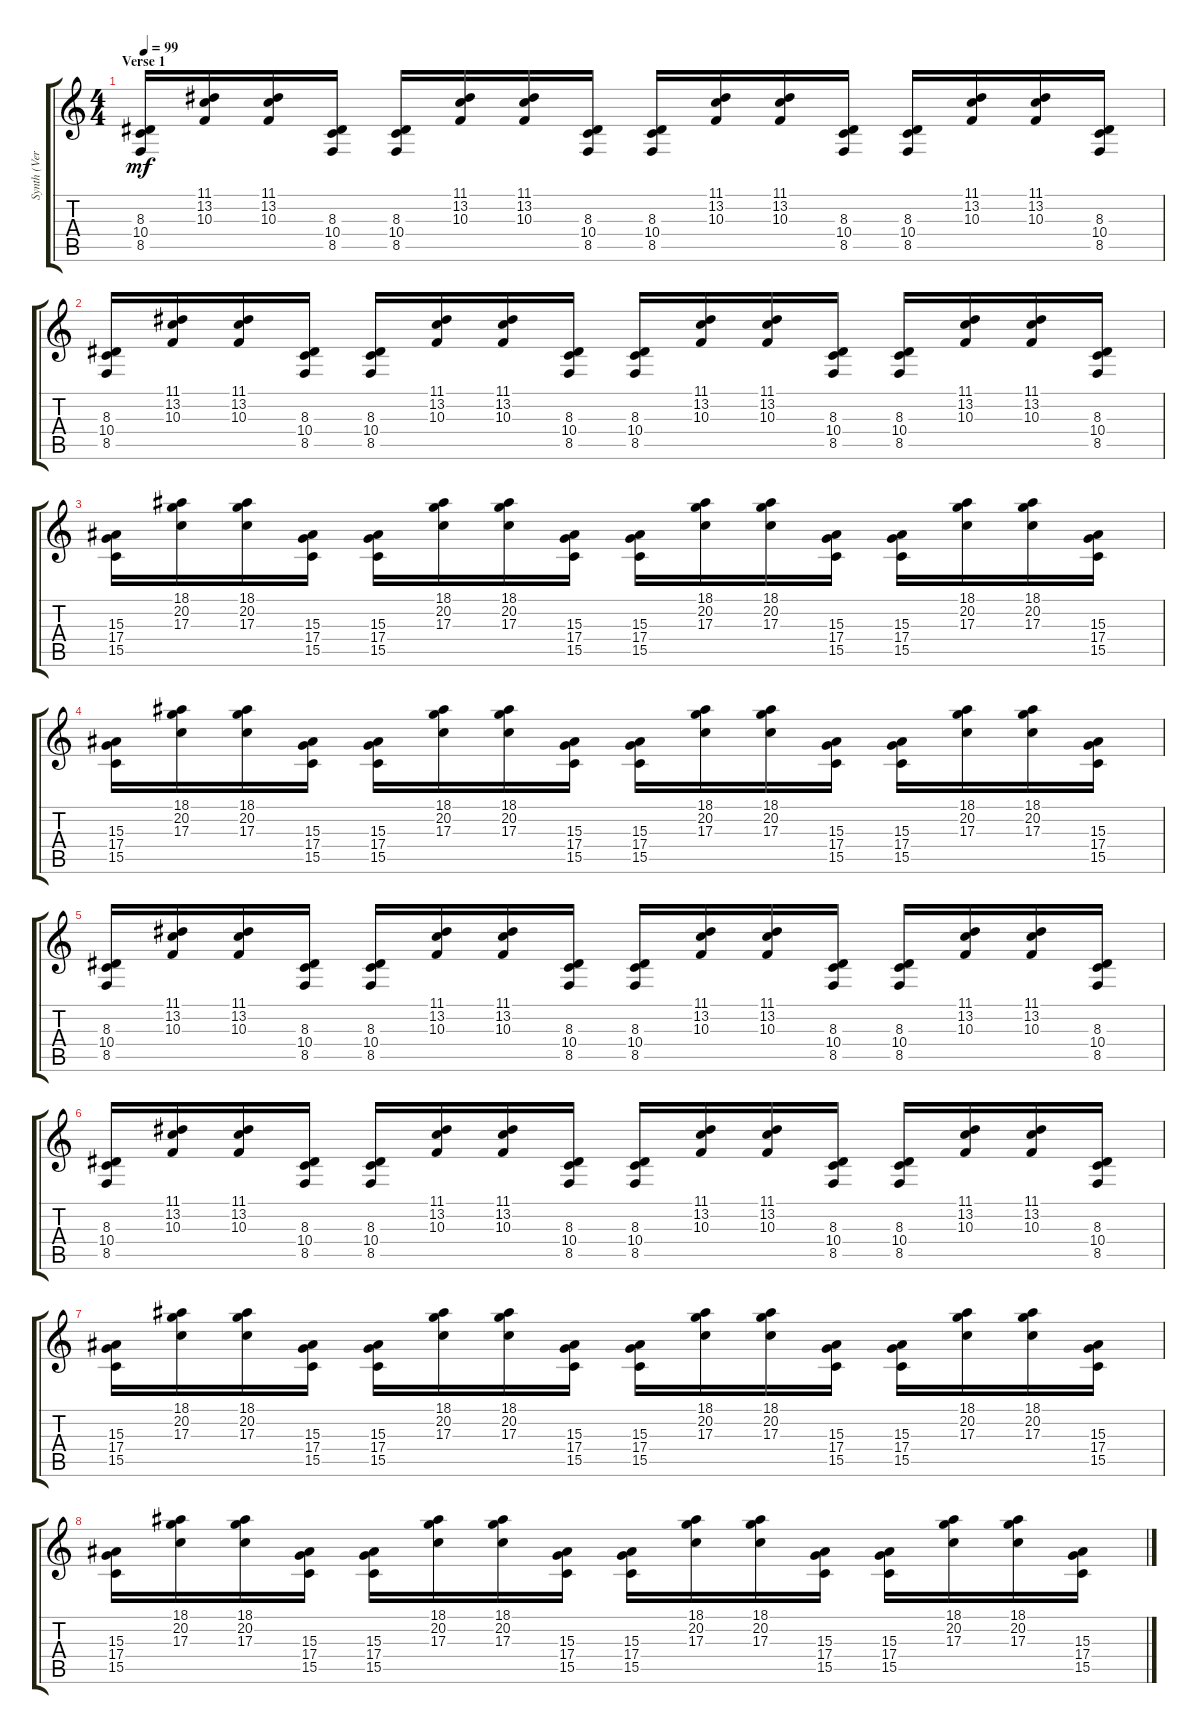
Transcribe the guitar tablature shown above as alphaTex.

\track ("Synth (Verses only)" "Synth (Ver") {instrument clavinet}
\staff {score tabs}
\tuning (E4 B3 G3 D3 A2 E2) {hide}
\ts (4 4)
\section ("" "Verse 1")
\tempo 99
\clef g2
\ks c
(8.3 10.4 8.5).16{dy mf} (11.1 13.2 10.3).16 (11.1 13.2 10.3).16 (8.3 10.4 8.5).16 (8.3 10.4 8.5).16 (11.1 13.2 10.3).16 (11.1 13.2 10.3).16 (8.3 10.4 8.5).16 (8.3 10.4 8.5).16 (11.1 13.2 10.3).16 (11.1 13.2 10.3).16 (8.3 10.4 8.5).16 (8.3 10.4 8.5).16 (11.1 13.2 10.3).16 (11.1 13.2 10.3).16 (8.3 10.4 8.5).16 |
(8.3 10.4 8.5).16 (11.1 13.2 10.3).16 (11.1 13.2 10.3).16 (8.3 10.4 8.5).16 (8.3 10.4 8.5).16 (11.1 13.2 10.3).16 (11.1 13.2 10.3).16 (8.3 10.4 8.5).16 (8.3 10.4 8.5).16 (11.1 13.2 10.3).16 (11.1 13.2 10.3).16 (8.3 10.4 8.5).16 (8.3 10.4 8.5).16 (11.1 13.2 10.3).16 (11.1 13.2 10.3).16 (8.3 10.4 8.5).16 |
(15.3 17.4 15.5).16 (18.1 20.2 17.3).16 (18.1 20.2 17.3).16 (15.3 17.4 15.5).16 (15.3 17.4 15.5).16 (18.1 20.2 17.3).16 (18.1 20.2 17.3).16 (15.3 17.4 15.5).16 (15.3 17.4 15.5).16 (18.1 20.2 17.3).16 (18.1 20.2 17.3).16 (15.3 17.4 15.5).16 (15.3 17.4 15.5).16 (18.1 20.2 17.3).16 (18.1 20.2 17.3).16 (15.3 17.4 15.5).16 |
(15.3 17.4 15.5).16 (18.1 20.2 17.3).16 (18.1 20.2 17.3).16 (15.3 17.4 15.5).16 (15.3 17.4 15.5).16 (18.1 20.2 17.3).16 (18.1 20.2 17.3).16 (15.3 17.4 15.5).16 (15.3 17.4 15.5).16 (18.1 20.2 17.3).16 (18.1 20.2 17.3).16 (15.3 17.4 15.5).16 (15.3 17.4 15.5).16 (18.1 20.2 17.3).16 (18.1 20.2 17.3).16 (15.3 17.4 15.5).16 |
(8.3 10.4 8.5).16 (11.1 13.2 10.3).16 (11.1 13.2 10.3).16 (8.3 10.4 8.5).16 (8.3 10.4 8.5).16 (11.1 13.2 10.3).16 (11.1 13.2 10.3).16 (8.3 10.4 8.5).16 (8.3 10.4 8.5).16 (11.1 13.2 10.3).16 (11.1 13.2 10.3).16 (8.3 10.4 8.5).16 (8.3 10.4 8.5).16 (11.1 13.2 10.3).16 (11.1 13.2 10.3).16 (8.3 10.4 8.5).16 |
(8.3 10.4 8.5).16 (11.1 13.2 10.3).16 (11.1 13.2 10.3).16 (8.3 10.4 8.5).16 (8.3 10.4 8.5).16 (11.1 13.2 10.3).16 (11.1 13.2 10.3).16 (8.3 10.4 8.5).16 (8.3 10.4 8.5).16 (11.1 13.2 10.3).16 (11.1 13.2 10.3).16 (8.3 10.4 8.5).16 (8.3 10.4 8.5).16 (11.1 13.2 10.3).16 (11.1 13.2 10.3).16 (8.3 10.4 8.5).16 |
(15.3 17.4 15.5).16 (18.1 20.2 17.3).16 (18.1 20.2 17.3).16 (15.3 17.4 15.5).16 (15.3 17.4 15.5).16 (18.1 20.2 17.3).16 (18.1 20.2 17.3).16 (15.3 17.4 15.5).16 (15.3 17.4 15.5).16 (18.1 20.2 17.3).16 (18.1 20.2 17.3).16 (15.3 17.4 15.5).16 (15.3 17.4 15.5).16 (18.1 20.2 17.3).16 (18.1 20.2 17.3).16 (15.3 17.4 15.5).16 |
(15.3 17.4 15.5).16 (18.1 20.2 17.3).16 (18.1 20.2 17.3).16 (15.3 17.4 15.5).16 (15.3 17.4 15.5).16 (18.1 20.2 17.3).16 (18.1 20.2 17.3).16 (15.3 17.4 15.5).16 (15.3 17.4 15.5).16 (18.1 20.2 17.3).16 (18.1 20.2 17.3).16 (15.3 17.4 15.5).16 (15.3 17.4 15.5).16 (18.1 20.2 17.3).16 (18.1 20.2 17.3).16 (15.3 17.4 15.5).16
